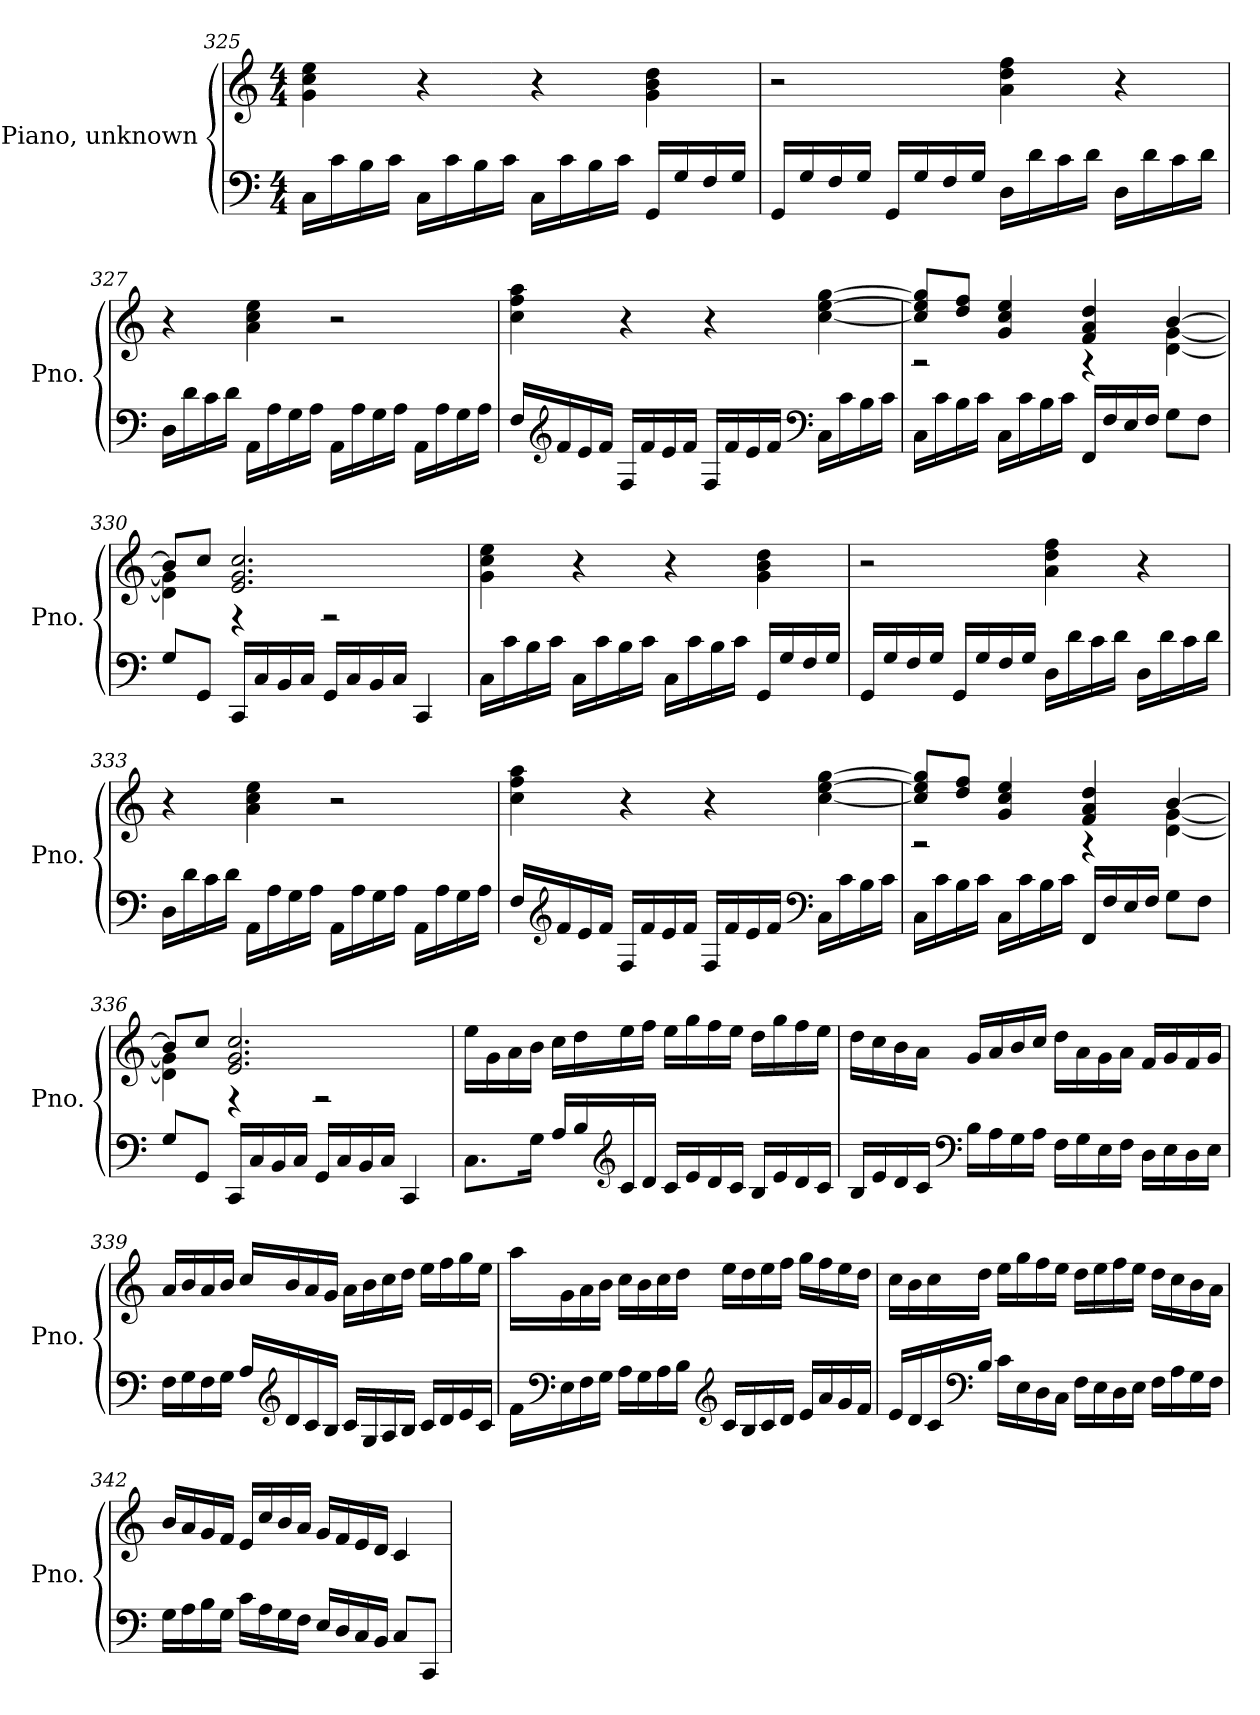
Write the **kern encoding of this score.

**kern	**kern
*part1	*part1
*staff2	*staff1
*I"Piano, unknown	*
*I'Pno.	*
*clefF4	*clefG2
*k[]	*k[]
*M4/4	*M4/4
=325	=325
16C\LL	4g\ 4cc\ 4ee\
16c\	.
16B\	.
16c\JJ	.
16C\LL	4r
16c\	.
16B\	.
16c\JJ	.
16C\LL	4r
16c\	.
16B\	.
16c\JJ	.
16GG/LL	4g\ 4b\ 4dd\
16G/	.
16F/	.
16G/JJ	.
!!LO:LB:g=z
=326	=326
16GG/LL	2r
16G/	.
16F/	.
16G/JJ	.
16GG/LL	.
16G/	.
16F/	.
16G/JJ	.
16D\LL	4a\ 4dd\ 4ff\
16d\	.
16c\	.
16d\JJ	.
16D\LL	4r
16d\	.
16c\	.
16d\JJ	.
=327	=327
16D\LL	4r
16d\	.
16c\	.
16d\JJ	.
16AA\LL	4a\ 4cc\ 4ee\
16A\	.
16G\	.
16A\JJ	.
16AA\LL	2r
16A\	.
16G\	.
16A\JJ	.
16AA\LL	.
16A\	.
16G\	.
16A\JJ	.
!!LO:LB:g=z
=328	=328
16F/LL	4cc\ 4ff\ 4aa\
*clefG2	*
16f/	.
16e/	.
16f/JJ	.
16F/LL	4r
16f/	.
16e/	.
16f/JJ	.
16F/LL	4r
16f/	.
16e/	.
16f/JJ	.
*clefF4	*
16C\LL	[4cc\ [4ee\ [4gg\
16c\	.
16B\	.
16c\JJ	.
=329	=329
*	*^
16C\LL	8cc/] 8ee/] 8gg/]L	2r
16c\	.	.
16B\	8dd/ 8ff/J	.
16c\JJ	.	.
16C\LL	4g/ 4cc/ 4ee/	.
16c\	.	.
16B\	.	.
16c\JJ	.	.
16FF/LL	4f/ 4a/ 4dd/	4r
16F/	.	.
16E/	.	.
16F/JJ	.	.
8G\L	[4b/	[4d\ [4g\
8F\J	.	.
=330	=330	=330
8G/L	8b/L]	4d\] 4g\]
8GG/J	8cc/J	.
16CC/LL	2.e/ 2.g/ 2.cc/	4r
16C/	.	.
16BB/	.	.
16C/JJ	.	.
16GG/LL	.	2r
16C/	.	.
16BB/	.	.
16C/JJ	.	.
4CC/	.	.
*	*v	*v
!!LO:LB:g=z
=331	=331
16C\LL	4g\ 4cc\ 4ee\
16c\	.
16B\	.
16c\JJ	.
16C\LL	4r
16c\	.
16B\	.
16c\JJ	.
16C\LL	4r
16c\	.
16B\	.
16c\JJ	.
16GG/LL	4g\ 4b\ 4dd\
16G/	.
16F/	.
16G/JJ	.
=332	=332
16GG/LL	2r
16G/	.
16F/	.
16G/JJ	.
16GG/LL	.
16G/	.
16F/	.
16G/JJ	.
16D\LL	4a\ 4dd\ 4ff\
16d\	.
16c\	.
16d\JJ	.
16D\LL	4r
16d\	.
16c\	.
16d\JJ	.
!!LO:PB:g=z
=333	=333
16D\LL	4r
16d\	.
16c\	.
16d\JJ	.
16AA\LL	4a\ 4cc\ 4ee\
16A\	.
16G\	.
16A\JJ	.
16AA\LL	2r
16A\	.
16G\	.
16A\JJ	.
16AA\LL	.
16A\	.
16G\	.
16A\JJ	.
=334	=334
16F/LL	4cc\ 4ff\ 4aa\
*clefG2	*
16f/	.
16e/	.
16f/JJ	.
16F/LL	4r
16f/	.
16e/	.
16f/JJ	.
16F/LL	4r
16f/	.
16e/	.
16f/JJ	.
*clefF4	*
16C\LL	[4cc\ [4ee\ [4gg\
16c\	.
16B\	.
16c\JJ	.
!!LO:LB:g=z
=335	=335
*	*^
16C\LL	8cc/] 8ee/] 8gg/]L	2r
16c\	.	.
16B\	8dd/ 8ff/J	.
16c\JJ	.	.
16C\LL	4g/ 4cc/ 4ee/	.
16c\	.	.
16B\	.	.
16c\JJ	.	.
16FF/LL	4f/ 4a/ 4dd/	4r
16F/	.	.
16E/	.	.
16F/JJ	.	.
8G\L	[4b/	[4d\ [4g\
8F\J	.	.
=336	=336	=336
8G/L	8b/L]	4d\] 4g\]
8GG/J	8cc/J	.
16CC/LL	2.e/ 2.g/ 2.cc/	4r
16C/	.	.
16BB/	.	.
16C/JJ	.	.
16GG/LL	.	2r
16C/	.	.
16BB/	.	.
16C/JJ	.	.
4CC/	.	.
*	*v	*v
=337	=337
8.C\L	16ee\LL
.	16g\
.	16a\
16G\Jk	16b\JJ
16A/LL	16cc\LL
16B/	16dd\
*clefG2	*
16c/	16ee\
16d/JJ	16ff\JJ
16c/LL	16ee\LL
16e/	16gg\
16d/	16ff\
16c/JJ	16ee\JJ
16B/LL	16dd\LL
16e/	16gg\
16d/	16ff\
16c/JJ	16ee\JJ
!!LO:LB:g=z
=338	=338
16B/LL	16dd\LL
16e/	16cc\
16d/	16b\
16c/JJ	16a\JJ
*clefF4	*
16B\LL	16g/LL
16A\	16a/
16G\	16b/
16A\JJ	16cc/JJ
16F\LL	16dd\LL
16G\	16a\
16E\	16g\
16F\JJ	16a\JJ
16D\LL	16f/LL
16E\	16g/
16D\	16f/
16E\JJ	16g/JJ
=339	=339
16F\LL	16a/LL
16G\	16b/
16F\	16a/
16G\JJ	16b/JJ
16A/LL	16cc/LL
*clefG2	*
16d/	16b/
16c/	16a/
16B/JJ	16g/JJ
16c/LL	16a\LL
16G/	16b\
16A/	16cc\
16B/JJ	16dd\JJ
16c/LL	16ee\LL
16d/	16ff\
16e/	16gg\
16c/JJ	16ee\JJ
!!LO:LB:g=z
=340	=340
16f\LL	16aa\LL
*clefF4	*
16E\	16g\
16F\	16a\
16G\JJ	16b\JJ
16A\LL	16cc\LL
16G\	16b\
16A\	16cc\
16B\JJ	16dd\JJ
*clefG2	*
16c/LL	16ee\LL
16B/	16dd\
16c/	16ee\
16d/JJ	16ff\JJ
16e/LL	16gg\LL
16a/	16ff\
16g/	16ee\
16f/JJ	16dd\JJ
=341	=341
16e/LL	16cc\LL
16d/	16b\
16c/	16cc\
*clefF4	*
16B/JJ	16dd\JJ
16c\LL	16ee\LL
16E\	16gg\
16D\	16ff\
16C\JJ	16ee\JJ
16F\LL	16dd\LL
16E\	16ee\
16D\	16ff\
16E\JJ	16ee\JJ
16F\LL	16dd\LL
16A\	16cc\
16G\	16b\
16F\JJ	16a\JJ
!!LO:LB:g=z
=342	=342
16G\LL	16b/LL
16A\	16a/
16B\	16g/
16G\JJ	16f/JJ
16c\LL	16e/LL
16A\	16cc/
16G\	16b/
16F\JJ	16a/JJ
16E/LL	16g/LL
16D/	16f/
16C/	16e/
16BB/JJ	16d/JJ
8C/L	4c/
8CC/J	.
=	=
*-	*-
